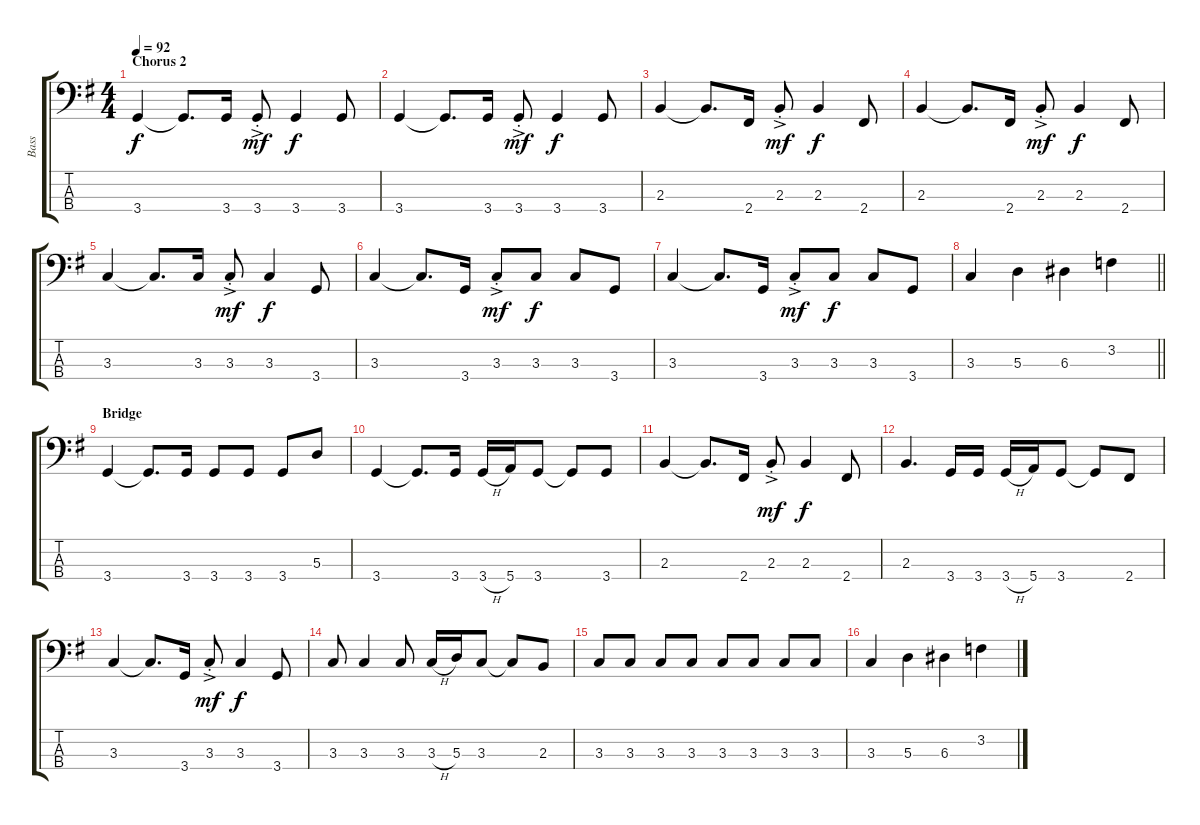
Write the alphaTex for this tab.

\track ("Bass" "Bass") {instrument electricbassfinger}
\staff {score tabs}
\tuning (G2 D2 A1 E1) {hide}
\ts (4 4)
\section ("" "Chorus 2")
\tempo 92
\clef f4
\ks g
3.4.4{dy f} 3.4{t}.8{d} 3.4.16 3.4{ac st}.8{dy mf} 3.4.4{dy f} 3.4.8 |
3.4.4 3.4{t}.8{d} 3.4.16 3.4{ac st}.8{dy mf} 3.4.4{dy f} 3.4.8 |
2.3.4 2.3{t}.8{d} 2.4.16 2.3{ac st}.8{dy mf} 2.3.4{dy f} 2.4.8 |
2.3.4 2.3{t}.8{d} 2.4.16 2.3{ac st}.8{dy mf} 2.3.4{dy f} 2.4.8 |
3.3.4 3.3{t}.8{d} 3.3.16 3.3{ac st}.8{dy mf} 3.3.4{dy f} 3.4.8 |
3.3.4 3.3{t}.8{d} 3.4.16 3.3{ac st}.8{dy mf} 3.3.8{dy f} 3.3.8 3.4.8 |
3.3.4 3.3{t}.8{d} 3.4.16 3.3{ac st}.8{dy mf} 3.3.8{dy f} 3.3.8 3.4.8 |
\barLineRight lightlight
3.3.4 5.3.4 6.3.4 3.2.4 |
\section ("" "Bridge")
3.4.4 3.4{t}.8{d} 3.4.16 3.4.8 3.4.8 3.4.8 5.3.8 |
3.4.4 3.4{t}.8{d} 3.4.16 3.4{h}.16 5.4.16 3.4.8 3.4{t}.8 3.4.8 |
2.3.4 2.3{t}.8{d} 2.4.16 2.3{ac st}.8{dy mf} 2.3.4{dy f} 2.4.8 |
2.3.4{d} 3.4.16 3.4.16 3.4{h}.16 5.4.16 3.4.8 3.4{t}.8 2.4.8 |
3.3.4 3.3{t}.8{d} 3.4.16 3.3{ac st}.8{dy mf} 3.3.4{dy f} 3.4.8 |
3.3.8 3.3.4 3.3.8 3.3{h}.16 5.3.16 3.3.8 3.3{t}.8 2.3.8 |
3.3.8 3.3.8 3.3.8 3.3.8 3.3.8 3.3.8 3.3.8 3.3.8 |
3.3.4 5.3.4 6.3.4 3.2.4
